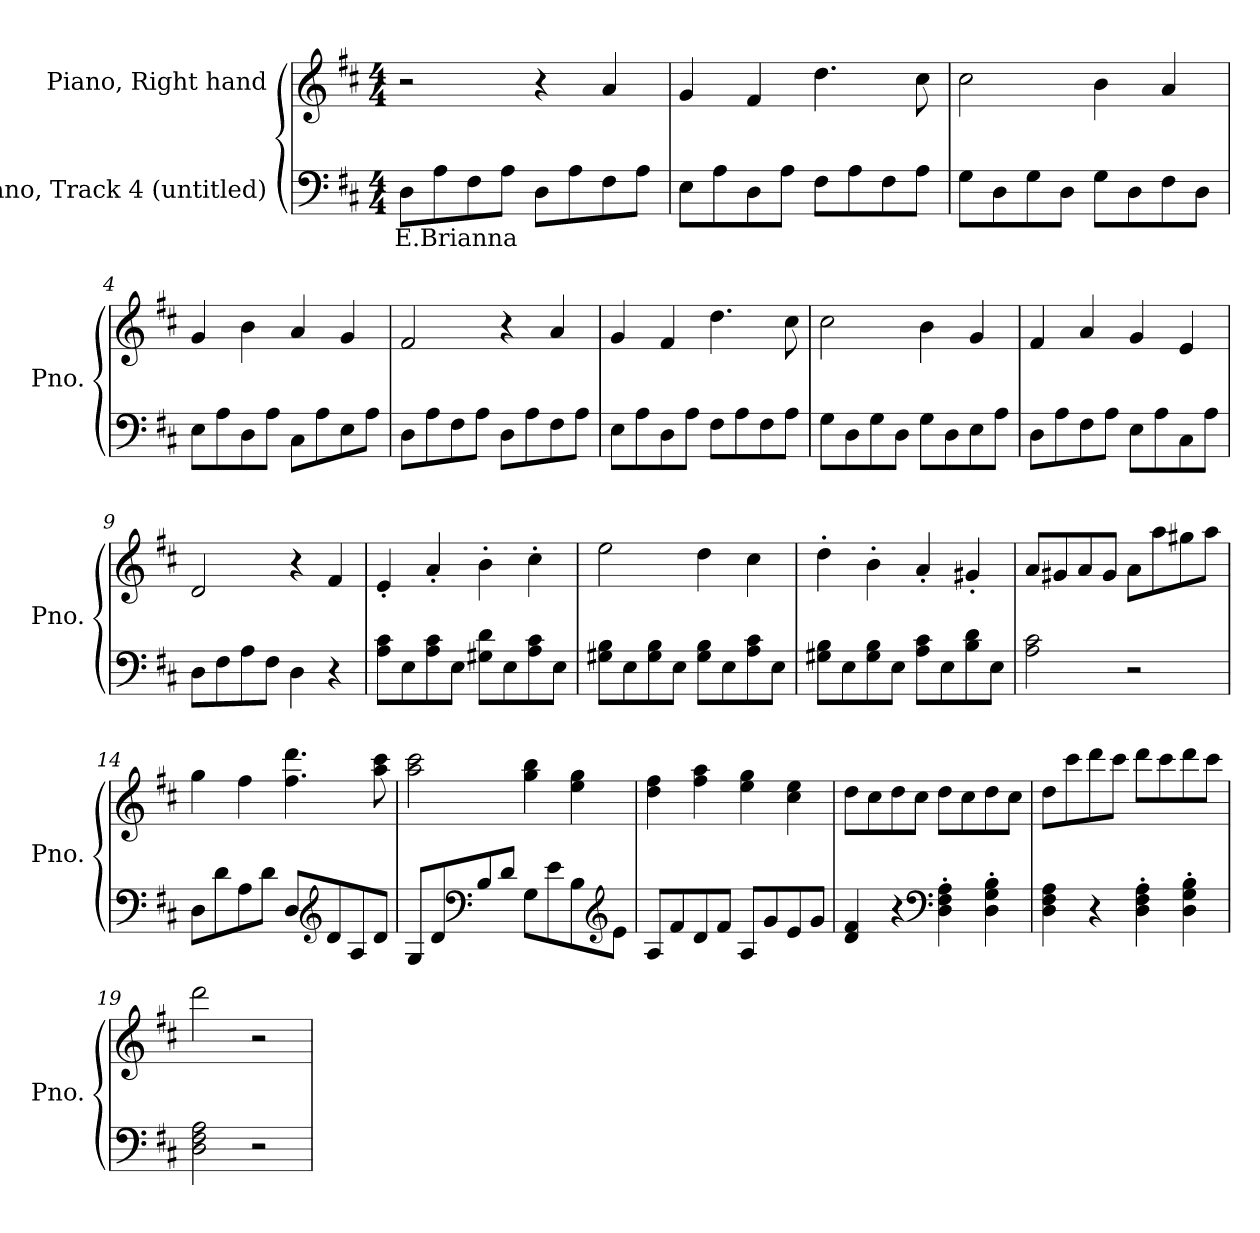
**kern	**text	**kern
*part2	*part2	*part1
*staff2	*staff2	*staff1
*I"Piano, Track 4 (untitled)	*	*I"Piano, Right hand
*I'Pno.	*	*I'Pno.
*clefF4	*	*clefG2
*k[f#c#]	*	*k[f#c#]
*M4/4	*	*M4/4
*MM100	*	*MM100
=1	=1	=1
!	!LO:LY:b	!
8D\L	E.Brianna	2r
8A\	.	.
8F#\	.	.
8A\J	.	.
8D\L	.	4r
8A\	.	.
8F#\	.	4a/
8A\J	.	.
=2	=2	=2
8E\L	.	4g/
8A\	.	.
8D\	.	4f#/
8A\J	.	.
8F#\L	.	4.dd\
8A\	.	.
8F#\	.	.
8A\J	.	8cc#\
=3	=3	=3
8G\L	.	2cc#\
8D\	.	.
8G\	.	.
8D\J	.	.
8G\L	.	4b\
8D\	.	.
8F#\	.	4a/
8D\J	.	.
!!LO:LB:g=z
=4	=4	=4
8E\L	.	4g/
8A\	.	.
8D\	.	4b\
8A\J	.	.
8C#\L	.	4a/
8A\	.	.
8E\	.	4g/
8A\J	.	.
=5	=5	=5
8D\L	.	2f#/
8A\	.	.
8F#\	.	.
8A\J	.	.
8D\L	.	4r
8A\	.	.
8F#\	.	4a/
8A\J	.	.
=6	=6	=6
8E\L	.	4g/
8A\	.	.
8D\	.	4f#/
8A\J	.	.
8F#\L	.	4.dd\
8A\	.	.
8F#\	.	.
8A\J	.	8cc#\
=7	=7	=7
8G\L	.	2cc#\
8D\	.	.
8G\	.	.
8D\J	.	.
8G\L	.	4b\
8D\	.	.
8E\	.	4g/
8A\J	.	.
=8	=8	=8
8D\L	.	4f#/
8A\	.	.
8F#\	.	4a/
8A\J	.	.
8E\L	.	4g/
8A\	.	.
8C#\	.	4e/
8A\J	.	.
!!LO:LB:g=z
=9	=9	=9
8D\L	.	2d/
8F#\	.	.
8A\	.	.
8F#\J	.	.
4D\	.	4r
4r	.	4f#/
=10	=10	=10
8A\ 8c#\L	.	4e'/
8E\	.	.
8A\ 8c#\	.	4a'/
8E\J	.	.
8G#X\ 8d\L	.	4b'\
8E\	.	.
8A\ 8c#\	.	4cc#'\
8E\J	.	.
=11	=11	=11
8G#X\ 8B\L	.	2ee\
8E\	.	.
8G#\ 8B\	.	.
8E\J	.	.
8G#\ 8B\L	.	4dd\
8E\	.	.
8A\ 8c#\	.	4cc#\
8E\J	.	.
=12	=12	=12
8G#X\ 8B\L	.	4dd'\
8E\	.	.
8G#\ 8B\	.	4b'\
8E\J	.	.
8A\ 8c#\L	.	4a'/
8E\	.	.
8B\ 8d\	.	4g#X'/
8E\J	.	.
=13	=13	=13
2A\ 2c#\	.	8a/L
.	.	8g#X/
.	.	8a/
.	.	8g#/J
2r	.	8a\L
.	.	8aa\
.	.	8gg#X\
.	.	8aa\J
!!LO:LB:g=z
=14	=14	=14
8D\L	.	4gg\
8d\	.	.
8A\	.	4ff#\
8d\J	.	.
8D/L	.	4.ff#\ 4.ddd\
*clefG2	*	*
8d/	.	.
8A/	.	.
8d/J	.	8aa\ 8ccc#\
=15	=15	=15
8G/L	.	2aa\ 2ccc#\
8d/	.	.
*clefF4	*	*
8B/	.	.
8d/J	.	.
8G\L	.	4gg\ 4bb\
8e\	.	.
8B\	.	4ee\ 4gg\
*clefG2	*	*
8e\J	.	.
=16	=16	=16
8A/L	.	4dd\ 4ff#\
8f#/	.	.
8d/	.	4ff#\ 4aa\
8f#/J	.	.
8A/L	.	4ee\ 4gg\
8g/	.	.
8e/	.	4cc#\ 4ee\
8g/J	.	.
=17	=17	=17
4d/ 4f#/	.	8dd\L
.	.	8cc#\
4r	.	8dd\
.	.	8cc#\J
*clefF4	*	*
4D\' 4F#\' 4A\'	.	8dd\L
.	.	8cc#\
4D\' 4G\' 4B\'	.	8dd\
.	.	8cc#\J
!!LO:LB:g=z
=18	=18	=18
4D\ 4F#\ 4A\	.	8dd\L
.	.	8ccc#\
4r	.	8ddd\
.	.	8ccc#\J
4D\' 4F#\' 4A\'	.	8ddd\L
.	.	8ccc#\
4D\' 4G\' 4B\'	.	8ddd\
.	.	8ccc#\J
=19	=19	=19
2D\ 2F#\ 2A\	.	2ddd\
2r	.	2r
=	=	=
*-	*-	*-
